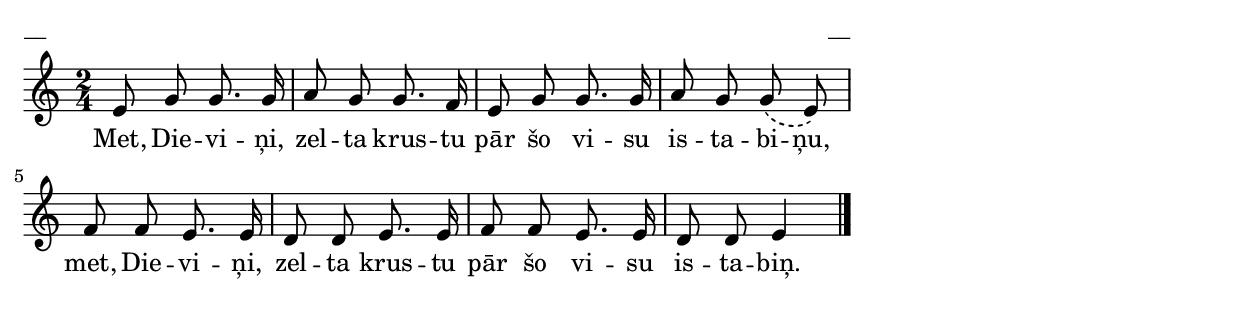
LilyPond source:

\version "2.13.16"
%\header {
%    title = " Met, Dieviņi, zelta krustu ap šo visu istabiņu"
%}
\paper {
line-width = 14\cm
left-margin = 0.4\cm
between-system-padding = 0.1\cm
between-system-space = 0.1\cm
}
\layout {
indent = #0
ragged-last = ##f
}


voiceA = \relative c' {
\clef "treble"
\key c \major
\time 2/4
e8 g g8. g16 |
a8 g g8. f16 |
e8 g g8. g16 |
\phrasingSlurDashed
a8 g g8\( e8\) |
f8 f e8. e16 |
d8 d e8. e16 |
f8 f e8. e16 |
d8 d e4 |
\bar "|."
} 


lyricA = \lyricmode {
 Met, Die -- vi -- ņi, zel -- ta krus -- tu pār šo vi -- su is -- ta -- bi -- ņu,
 met, Die -- vi -- ņi, zel -- ta krus -- tu pār šo vi -- su is -- ta -- biņ.
} 


fullScore = <<
\new Staff {
<<
\new Voice = "voiceA" { \oneVoice \autoBeamOff \voiceA }
\lyricsto "voiceA" \new Lyrics \lyricA
>>
}
>>

\score {
\fullScore
\header { piece = "__" opus = "__" }
}
\markup { \with-color #(x11-color 'white) \sans \smaller "__" }
\score {
\unfoldRepeats
\fullScore
\midi {
\context { \Staff \remove "Staff_performer" }
\context { \Voice \consists "Staff_performer" }
}
}



